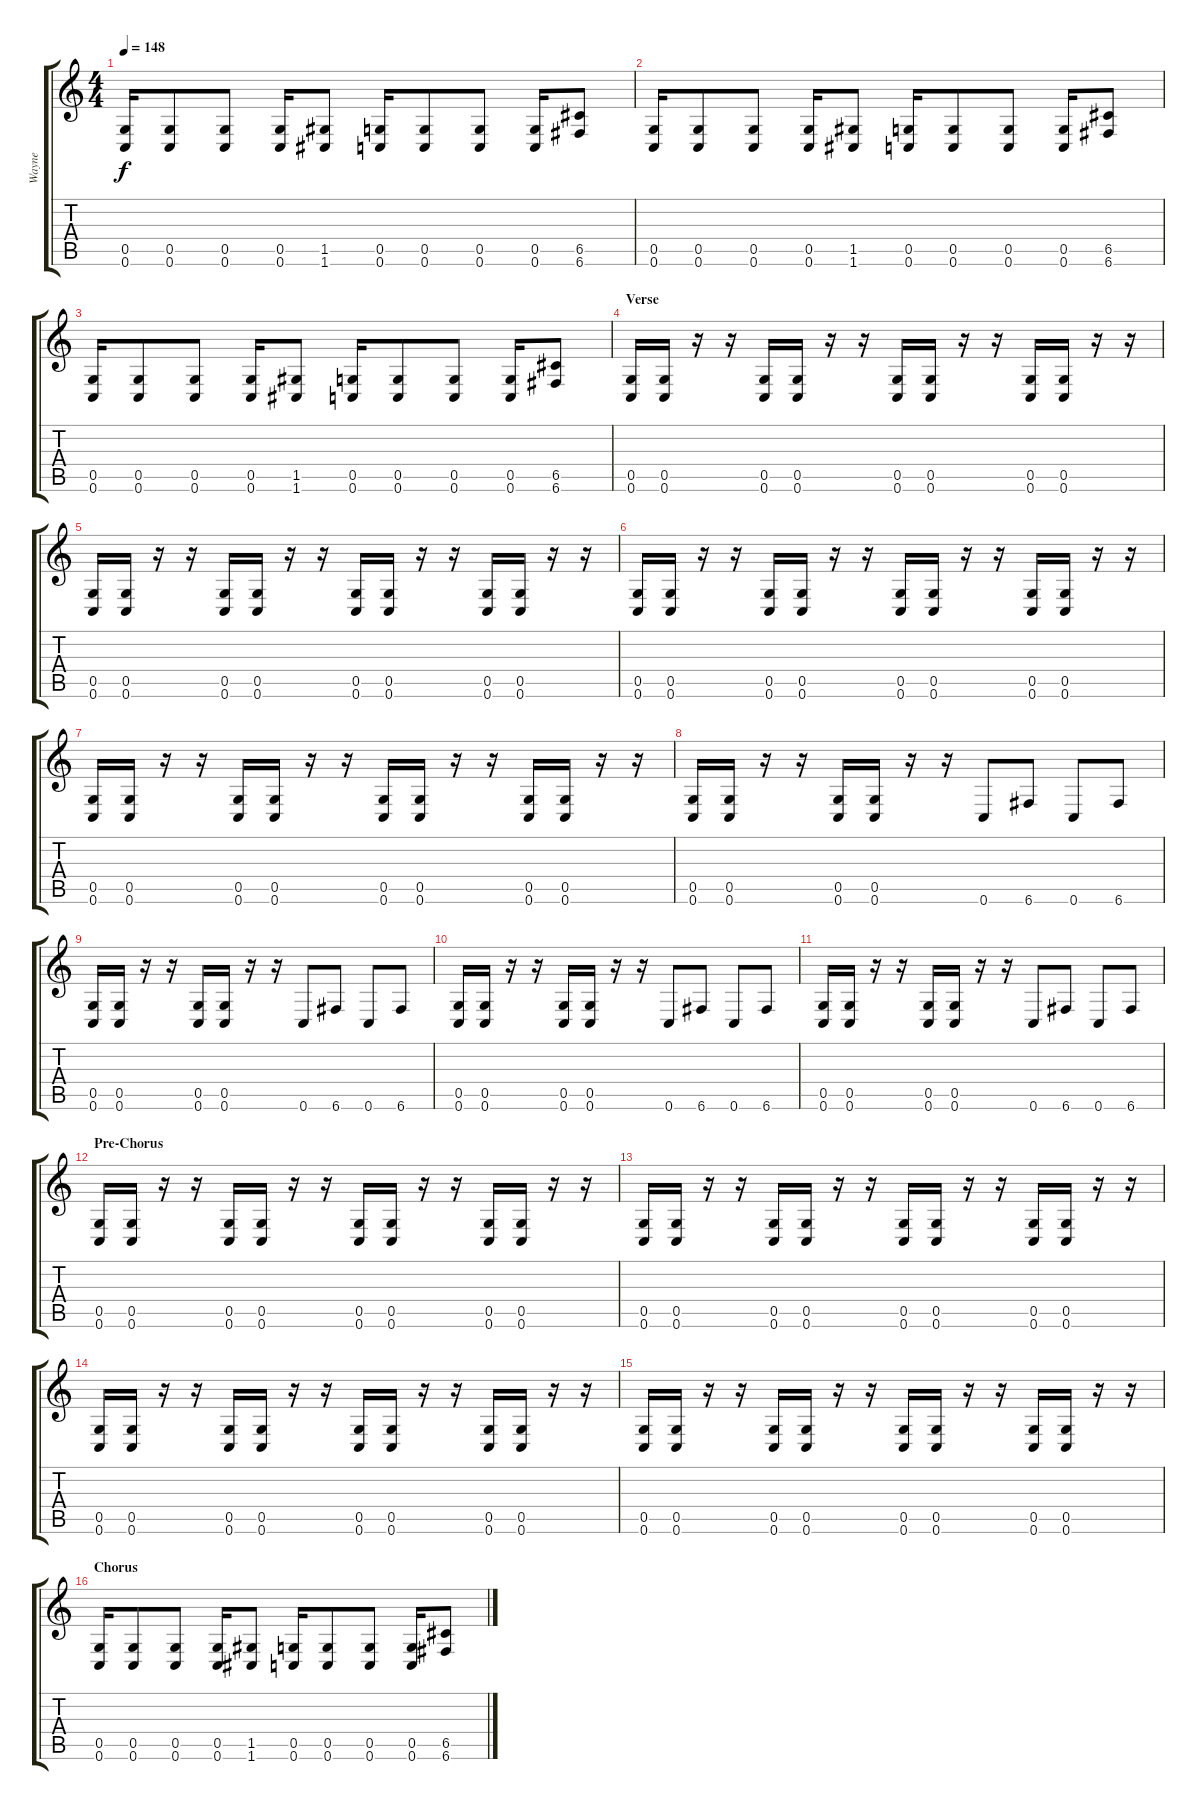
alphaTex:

\track ("Wayne" "Wayne") {instrument distortionguitar}
\staff {score tabs}
\tuning (D4 A3 F3 C3 G2 C2) {hide}
\ts (4 4)
\tempo 148
\clef g2
\ks c
(0.5 0.6).16{dy f} (0.5 0.6).8 (0.5 0.6).8 (0.5 0.6).16 (1.5 1.6).8 (0.5 0.6).16 (0.5 0.6).8 (0.5 0.6).8 (0.5 0.6).16 (6.5 6.6).8 |
(0.5 0.6).16 (0.5 0.6).8 (0.5 0.6).8 (0.5 0.6).16 (1.5 1.6).8 (0.5 0.6).16 (0.5 0.6).8 (0.5 0.6).8 (0.5 0.6).16 (6.5 6.6).8 |
(0.5 0.6).16 (0.5 0.6).8 (0.5 0.6).8 (0.5 0.6).16 (1.5 1.6).8 (0.5 0.6).16 (0.5 0.6).8 (0.5 0.6).8 (0.5 0.6).16 (6.5 6.6).8 |
\section ("" "Verse")
(0.5 0.6).16 (0.5 0.6).16 r.16 r.16 (0.5 0.6).16 (0.5 0.6).16 r.16 r.16 (0.5 0.6).16 (0.5 0.6).16 r.16 r.16 (0.5 0.6).16 (0.5 0.6).16 r.16 r.16 |
(0.5 0.6).16 (0.5 0.6).16 r.16 r.16 (0.5 0.6).16 (0.5 0.6).16 r.16 r.16 (0.5 0.6).16 (0.5 0.6).16 r.16 r.16 (0.5 0.6).16 (0.5 0.6).16 r.16 r.16 |
(0.5 0.6).16 (0.5 0.6).16 r.16 r.16 (0.5 0.6).16 (0.5 0.6).16 r.16 r.16 (0.5 0.6).16 (0.5 0.6).16 r.16 r.16 (0.5 0.6).16 (0.5 0.6).16 r.16 r.16 |
(0.5 0.6).16 (0.5 0.6).16 r.16 r.16 (0.5 0.6).16 (0.5 0.6).16 r.16 r.16 (0.5 0.6).16 (0.5 0.6).16 r.16 r.16 (0.5 0.6).16 (0.5 0.6).16 r.16 r.16 |
(0.5 0.6).16 (0.5 0.6).16 r.16 r.16 (0.5 0.6).16 (0.5 0.6).16 r.16 r.16 0.6.8 6.6.8 0.6.8 6.6.8 |
(0.5 0.6).16 (0.5 0.6).16 r.16 r.16 (0.5 0.6).16 (0.5 0.6).16 r.16 r.16 0.6.8 6.6.8 0.6.8 6.6.8 |
(0.5 0.6).16 (0.5 0.6).16 r.16 r.16 (0.5 0.6).16 (0.5 0.6).16 r.16 r.16 0.6.8 6.6.8 0.6.8 6.6.8 |
(0.5 0.6).16 (0.5 0.6).16 r.16 r.16 (0.5 0.6).16 (0.5 0.6).16 r.16 r.16 0.6.8 6.6.8 0.6.8 6.6.8 |
\section ("" "Pre-Chorus")
(0.5 0.6).16 (0.5 0.6).16 r.16 r.16 (0.5 0.6).16 (0.5 0.6).16 r.16 r.16 (0.5 0.6).16 (0.5 0.6).16 r.16 r.16 (0.5 0.6).16 (0.5 0.6).16 r.16 r.16 |
(0.5 0.6).16 (0.5 0.6).16 r.16 r.16 (0.5 0.6).16 (0.5 0.6).16 r.16 r.16 (0.5 0.6).16 (0.5 0.6).16 r.16 r.16 (0.5 0.6).16 (0.5 0.6).16 r.16 r.16 |
(0.5 0.6).16 (0.5 0.6).16 r.16 r.16 (0.5 0.6).16 (0.5 0.6).16 r.16 r.16 (0.5 0.6).16 (0.5 0.6).16 r.16 r.16 (0.5 0.6).16 (0.5 0.6).16 r.16 r.16 |
(0.5 0.6).16 (0.5 0.6).16 r.16 r.16 (0.5 0.6).16 (0.5 0.6).16 r.16 r.16 (0.5 0.6).16 (0.5 0.6).16 r.16 r.16 (0.5 0.6).16 (0.5 0.6).16 r.16 r.16 |
\section ("" "Chorus")
(0.5 0.6).16 (0.5 0.6).8 (0.5 0.6).8 (0.5 0.6).16 (1.5 1.6).8 (0.5 0.6).16 (0.5 0.6).8 (0.5 0.6).8 (0.5 0.6).16 (6.5 6.6).8
